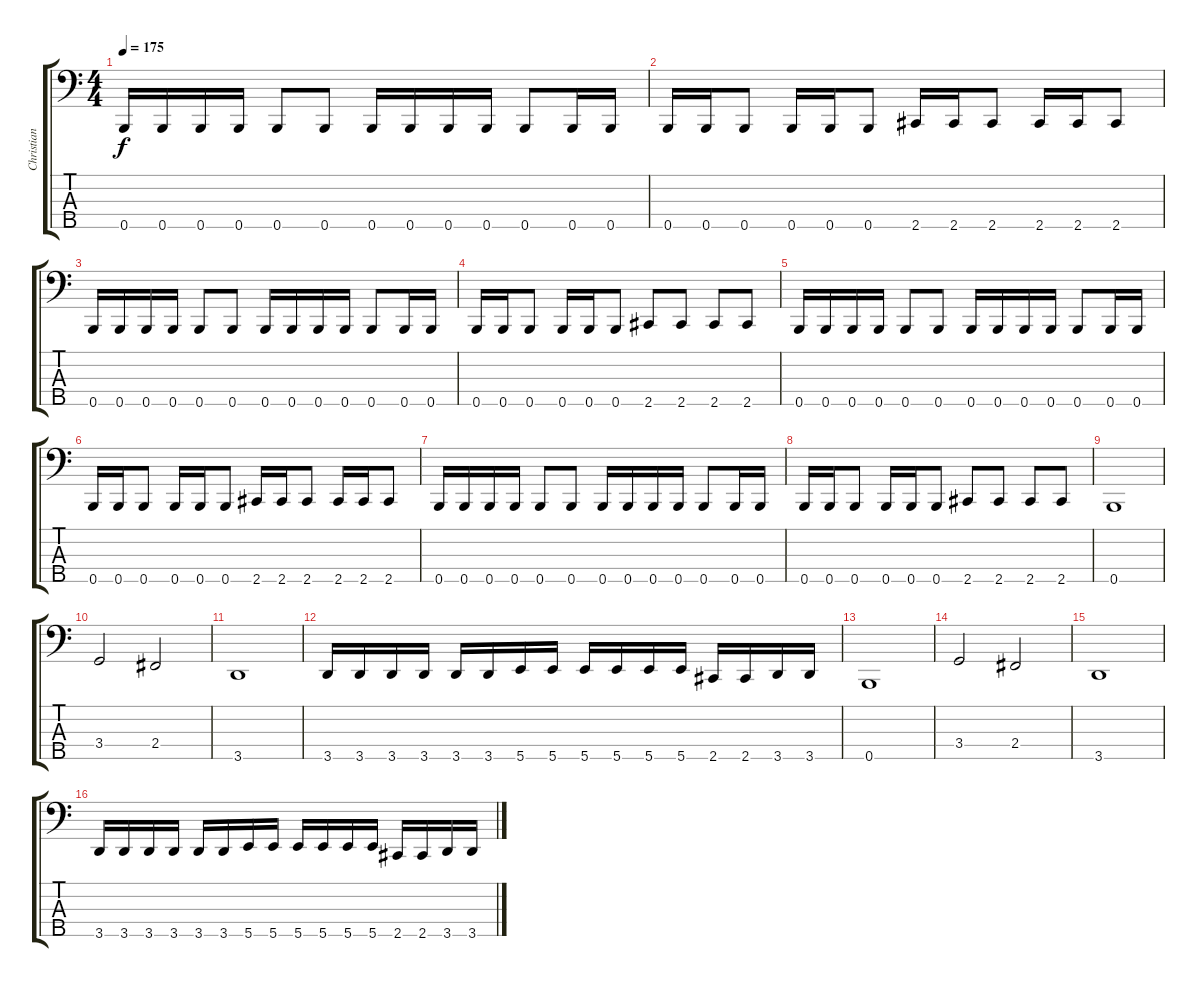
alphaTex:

\track ("Christian" "Christian") {instrument electricbasspick}
\staff {score tabs}
\tuning (G2 D2 A1 E1 B0) {hide}
\ts (4 4)
\tempo 175
\clef f4
\ks c
0.5.16{dy f} 0.5.16 0.5.16 0.5.16 0.5.8 0.5.8 0.5.16 0.5.16 0.5.16 0.5.16 0.5.8 0.5.16 0.5.16 |
0.5.16 0.5.16 0.5.8 0.5.16 0.5.16 0.5.8 2.5.16 2.5.16 2.5.8 2.5.16 2.5.16 2.5.8 |
0.5.16 0.5.16 0.5.16 0.5.16 0.5.8 0.5.8 0.5.16 0.5.16 0.5.16 0.5.16 0.5.8 0.5.16 0.5.16 |
0.5.16 0.5.16 0.5.8 0.5.16 0.5.16 0.5.8 2.5.8 2.5.8 2.5.8 2.5.8 |
0.5.16 0.5.16 0.5.16 0.5.16 0.5.8 0.5.8 0.5.16 0.5.16 0.5.16 0.5.16 0.5.8 0.5.16 0.5.16 |
0.5.16 0.5.16 0.5.8 0.5.16 0.5.16 0.5.8 2.5.16 2.5.16 2.5.8 2.5.16 2.5.16 2.5.8 |
0.5.16 0.5.16 0.5.16 0.5.16 0.5.8 0.5.8 0.5.16 0.5.16 0.5.16 0.5.16 0.5.8 0.5.16 0.5.16 |
0.5.16 0.5.16 0.5.8 0.5.16 0.5.16 0.5.8 2.5.8 2.5.8 2.5.8 2.5.8 |
0.5.1 |
3.4.2 2.4.2 |
3.5.1 |
3.5.16 3.5.16 3.5.16 3.5.16 3.5.16 3.5.16 5.5.16 5.5.16 5.5.16 5.5.16 5.5.16 5.5.16 2.5.16 2.5.16 3.5.16 3.5.16 |
0.5.1 |
3.4.2 2.4.2 |
3.5.1 |
3.5.16 3.5.16 3.5.16 3.5.16 3.5.16 3.5.16 5.5.16 5.5.16 5.5.16 5.5.16 5.5.16 5.5.16 2.5.16 2.5.16 3.5.16 3.5.16
